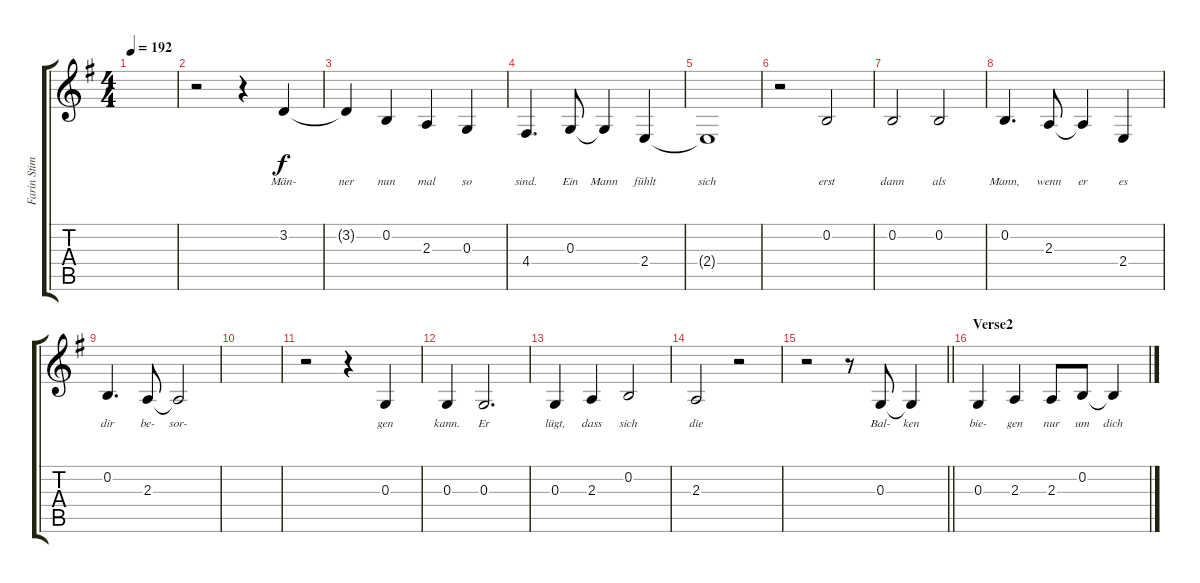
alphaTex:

\track ("Farin Stimme" "Farin Stim") {instrument oboe}
\staff {score tabs}
\tuning (E4 B3 G3 D3 A2 E2) {hide}
\ts (4 4)
\tempo 192
\clef g2
\ks g
|
r.2 r.4 3.2.4{lyrics (0 "Män-") lyrics (1 "") lyrics (2 "") lyrics (3 "") lyrics (4 "")} |
3.2{t}.4{lyrics (0 "ner") lyrics (1 "") lyrics (2 "") lyrics (3 "") lyrics (4 "")} 0.2.4{lyrics (0 "nun") lyrics (1 "") lyrics (2 "") lyrics (3 "") lyrics (4 "")} 2.3.4{lyrics (0 "mal") lyrics (1 "") lyrics (2 "") lyrics (3 "") lyrics (4 "")} 0.3.4{lyrics (0 "so") lyrics (1 "") lyrics (2 "") lyrics (3 "") lyrics (4 "")} |
4.4.4{d lyrics (0 "sind.") lyrics (1 "") lyrics (2 "") lyrics (3 "") lyrics (4 "")} 0.3.8{lyrics (0 "Ein") lyrics (1 "") lyrics (2 "") lyrics (3 "") lyrics (4 "")} 0.3{t}.4{lyrics (0 "Mann") lyrics (1 "") lyrics (2 "") lyrics (3 "") lyrics (4 "")} 2.4.4{lyrics (0 "fühlt") lyrics (1 "") lyrics (2 "") lyrics (3 "") lyrics (4 "")} |
2.4{t}.1{lyrics (0 "sich") lyrics (1 "") lyrics (2 "") lyrics (3 "") lyrics (4 "")} |
r.2 0.2.2{lyrics (0 "erst") lyrics (1 "") lyrics (2 "") lyrics (3 "") lyrics (4 "")} |
0.2.2{lyrics (0 "dann") lyrics (1 "") lyrics (2 "") lyrics (3 "") lyrics (4 "")} 0.2.2{lyrics (0 "als") lyrics (1 "") lyrics (2 "") lyrics (3 "") lyrics (4 "")} |
0.2.4{d lyrics (0 "Mann,") lyrics (1 "") lyrics (2 "") lyrics (3 "") lyrics (4 "")} 2.3.8{lyrics (0 "wenn") lyrics (1 "") lyrics (2 "") lyrics (3 "") lyrics (4 "")} 2.3{t}.4{lyrics (0 "er") lyrics (1 "") lyrics (2 "") lyrics (3 "") lyrics (4 "")} 2.4.4{lyrics (0 "es") lyrics (1 "") lyrics (2 "") lyrics (3 "") lyrics (4 "")} |
0.2.4{d lyrics (0 "dir") lyrics (1 "") lyrics (2 "") lyrics (3 "") lyrics (4 "")} 2.3.8{lyrics (0 "be-") lyrics (1 "") lyrics (2 "") lyrics (3 "") lyrics (4 "")} 2.3{t}.2{lyrics (0 "sor-") lyrics (1 "") lyrics (2 "") lyrics (3 "") lyrics (4 "")} |
|
r.2 r.4 0.3.4{lyrics (0 "gen") lyrics (1 "") lyrics (2 "") lyrics (3 "") lyrics (4 "")} |
0.3.4{lyrics (0 "kann.") lyrics (1 "") lyrics (2 "") lyrics (3 "") lyrics (4 "")} 0.3.2{d lyrics (0 "Er") lyrics (1 "") lyrics (2 "") lyrics (3 "") lyrics (4 "")} |
0.3.4{lyrics (0 "lügt,") lyrics (1 "") lyrics (2 "") lyrics (3 "") lyrics (4 "")} 2.3.4{lyrics (0 "dass") lyrics (1 "") lyrics (2 "") lyrics (3 "") lyrics (4 "")} 0.2.2{lyrics (0 "sich") lyrics (1 "") lyrics (2 "") lyrics (3 "") lyrics (4 "")} |
2.3.2{lyrics (0 "die") lyrics (1 "") lyrics (2 "") lyrics (3 "") lyrics (4 "")} r.2 |
\barLineRight lightlight
r.2 r.8 0.3.8{lyrics (0 "Bal-") lyrics (1 "") lyrics (2 "") lyrics (3 "") lyrics (4 "")} 0.3{t}.4{lyrics (0 "ken") lyrics (1 "") lyrics (2 "") lyrics (3 "") lyrics (4 "")} |
\section ("" "Verse2")
0.3.4{lyrics (0 "bie-") lyrics (1 "") lyrics (2 "") lyrics (3 "") lyrics (4 "")} 2.3.4{lyrics (0 "gen") lyrics (1 "") lyrics (2 "") lyrics (3 "") lyrics (4 "")} 2.3.8{lyrics (0 "nur") lyrics (1 "") lyrics (2 "") lyrics (3 "") lyrics (4 "")} 0.2.8{lyrics (0 "um") lyrics (1 "") lyrics (2 "") lyrics (3 "") lyrics (4 "")} 0.2{t}.4{lyrics (0 "dich") lyrics (1 "") lyrics (2 "") lyrics (3 "") lyrics (4 "")}
